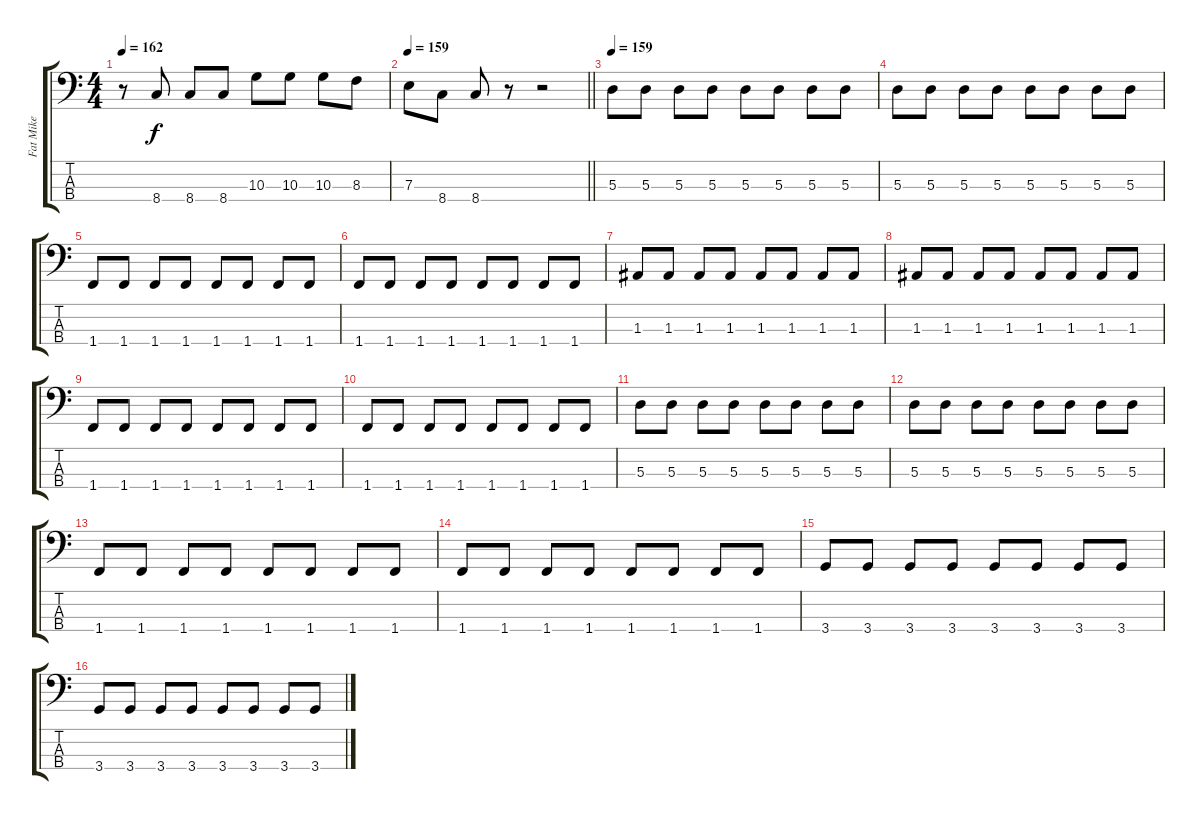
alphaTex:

\track ("Fat Mike" "Fat Mike") {instrument electricbasspick}
\staff {score tabs}
\tuning (G2 D2 A1 E1) {hide}
\ts (4 4)
\tempo 162
\clef f4
\ks c
r.8{dy f} 8.4.8 8.4.8 8.4.8 10.3.8 10.3.8 10.3.8 8.3.8 |
\tempo 159
\barLineRight lightlight
7.3.8 8.4.8 8.4.8 r.8 r.2 |
\section ("" "")
\tempo 159
5.3.8 5.3.8 5.3.8 5.3.8 5.3.8 5.3.8 5.3.8 5.3.8 |
5.3.8 5.3.8 5.3.8 5.3.8 5.3.8 5.3.8 5.3.8 5.3.8 |
1.4.8 1.4.8 1.4.8 1.4.8 1.4.8 1.4.8 1.4.8 1.4.8 |
1.4.8 1.4.8 1.4.8 1.4.8 1.4.8 1.4.8 1.4.8 1.4.8 |
1.3.8 1.3.8 1.3.8 1.3.8 1.3.8 1.3.8 1.3.8 1.3.8 |
1.3.8 1.3.8 1.3.8 1.3.8 1.3.8 1.3.8 1.3.8 1.3.8 |
1.4.8 1.4.8 1.4.8 1.4.8 1.4.8 1.4.8 1.4.8 1.4.8 |
1.4.8 1.4.8 1.4.8 1.4.8 1.4.8 1.4.8 1.4.8 1.4.8 |
5.3.8 5.3.8 5.3.8 5.3.8 5.3.8 5.3.8 5.3.8 5.3.8 |
5.3.8 5.3.8 5.3.8 5.3.8 5.3.8 5.3.8 5.3.8 5.3.8 |
1.4.8 1.4.8 1.4.8 1.4.8 1.4.8 1.4.8 1.4.8 1.4.8 |
1.4.8 1.4.8 1.4.8 1.4.8 1.4.8 1.4.8 1.4.8 1.4.8 |
3.4.8 3.4.8 3.4.8 3.4.8 3.4.8 3.4.8 3.4.8 3.4.8 |
3.4.8 3.4.8 3.4.8 3.4.8 3.4.8 3.4.8 3.4.8 3.4.8
